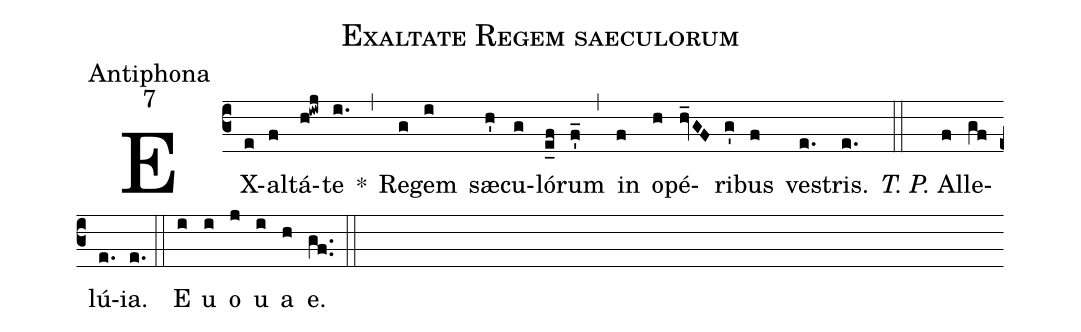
name:Exaltate Regem saeculorum;
office-part:Antiphona;
mode:7;
%%
(c3) EX(e)al(f)tá(h!iwj)te(i.) *(,) Re(g)gem(i) sæ(h')cu(g)ló(e_f)rum(f'_) (,) in(f) o(h)pé(hv_GF)ri(g')bus(f) ve(e.)stris.(e.) (::) <i>T. P.</i> {A}l(f)le(gf)lú(e.)ia.(e.) (::) E(i) u(i) o(j) u(i) a(h) e.(gf..) (::)
